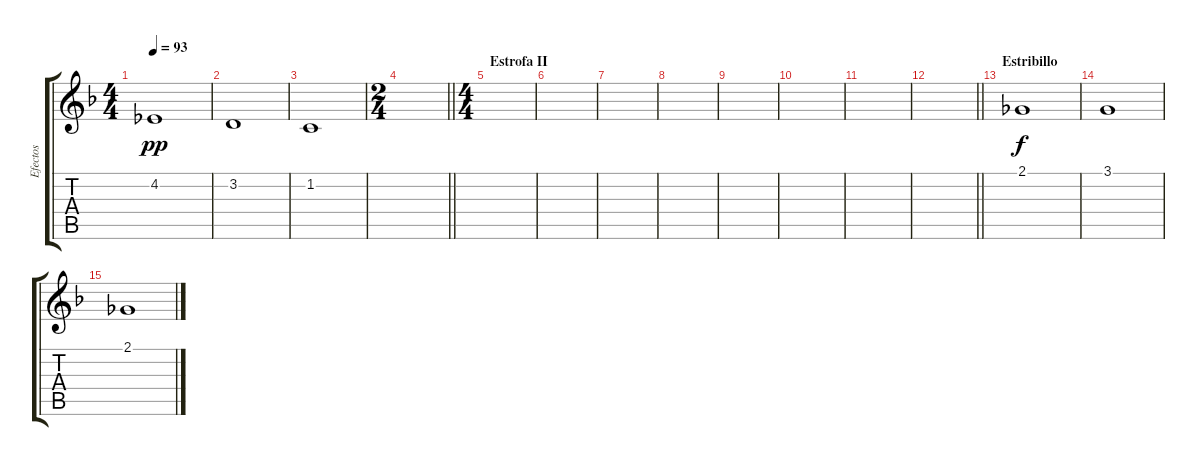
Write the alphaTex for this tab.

\track ("Efectos" "Efectos") {instrument oboe}
\staff {score tabs}
\tuning (E4 B3 G3 D3 A2 E2) {hide}
\ts (4 4)
\tempo 93
\clef g2
\ks dminor
4.2.1{dy pp} |
3.2.1 |
1.2.1 |
\ts (2 4)
\barLineRight lightlight
|
\ts (4 4)
\section ("" "Estrofa II")
|
|
|
|
|
|
|
\barLineRight lightlight
|
\section ("" "Estribillo")
2.1.1{dy f volume 12 instrument choiraahs} |
3.1.1 |
2.1.1
